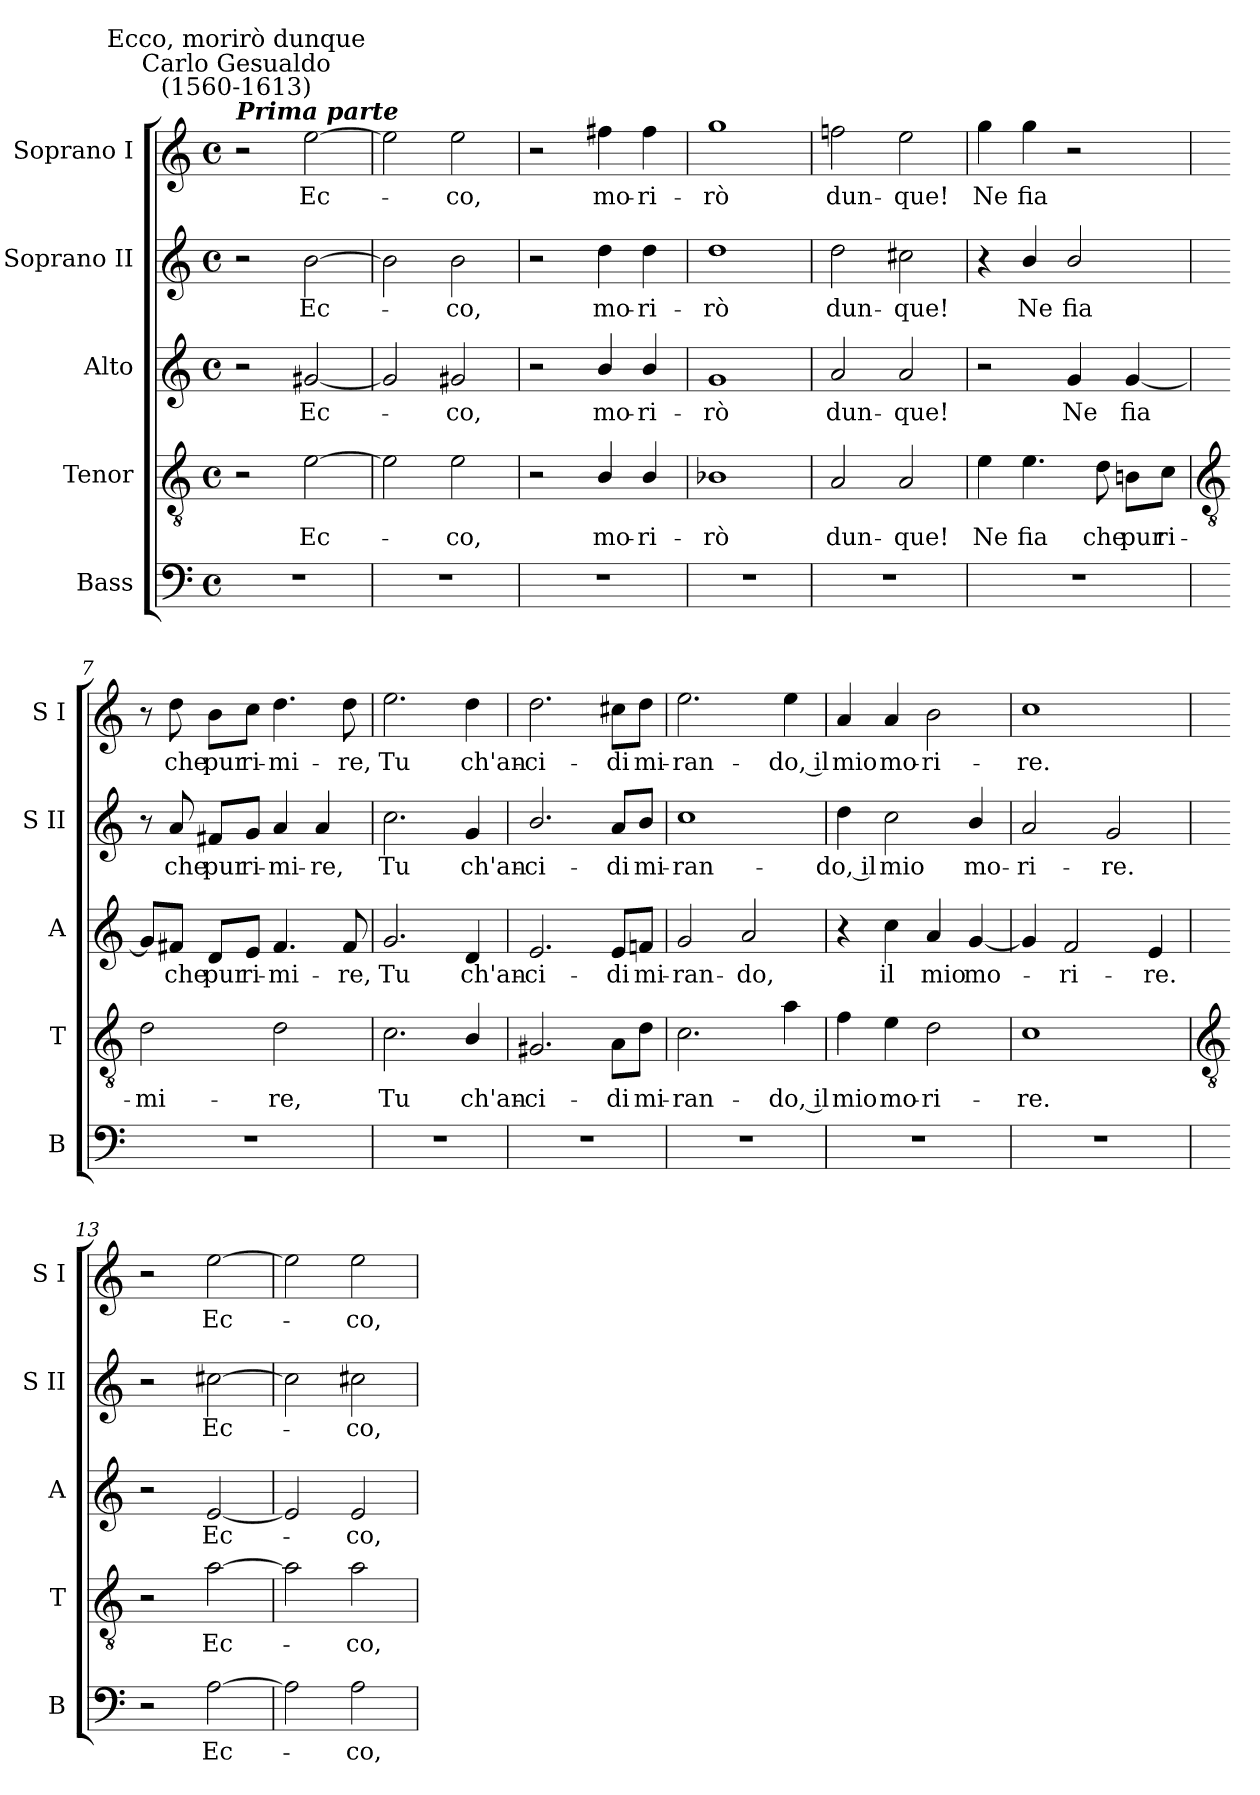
**kern	**text	**kern	**text	**kern	**text	**kern	**text	**kern	**text
*part5	*part5	*part4	*part4	*part3	*part3	*part2	*part2	*part1	*part1
*staff5	*staff5	*staff4	*staff4	*staff3	*staff3	*staff2	*staff2	*staff1	*staff1
*I"Bass	*	*I"Tenor	*	*I"Alto	*	*I"Soprano II	*	*I"Soprano I	*
*I'B	*	*I'T	*	*I'A	*	*I'S II	*	*I'S I	*
*clefF4	*	*clefGv2	*	*clefG2	*	*clefG2	*	*clefG2	*
*k[]	*	*k[]	*	*k[]	*	*k[]	*	*k[]	*
*C:	*	*C:	*	*C:	*	*C:	*	*C:	*
*M4/4	*	*M4/4	*	*M4/4	*	*M4/4	*	*M4/4	*
*met(c)	*	*met(c)	*	*met(c)	*	*met(c)	*	*met(c)	*
=1	=1	=1	=1	=1	=1	=1	=1	=1	=1
!	!	!	!	!	!	!	!	!LO:TX:a:Bi:t=Prima parte	!
!	!	!	!	!	!	!	!	!LO:TX:a:cj:t=Carlo Gesualdo\n(1560-1613)	!
!	!	!	!	!	!	!	!	!LO:TX:a:cj:t=Ecco, morirò dunque	!
1r	.	2r	.	2r	.	2r	.	2r	.
!	!	!	!LO:LY:b	!	!LO:LY:b	!	!LO:LY:b	!	!LO:LY:b
.	.	[2e	Ec-	[2g#X	Ec-	[2b	Ec-	[2ee	Ec-
=2	=2	=2	=2	=2	=2	=2	=2	=2	=2
1r	.	2e]	.	2g#]	.	2b]	.	2ee]	.
!	!	!	!LO:LY:b	!	!LO:LY:b	!	!LO:LY:b	!	!LO:LY:b
.	.	2e	co,	2g#	co,	2b	co,	2ee	co,
=3	=3	=3	=3	=3	=3	=3	=3	=3	=3
1r	.	2r	.	2r	.	2r	.	2r	.
!	!	!	!LO:LY:b	!	!LO:LY:b	!	!LO:LY:b	!	!LO:LY:b
.	.	4B/	mo-	4b/	mo-	4dd	mo-	4ff#X	mo-
!	!	!	!LO:LY:b	!	!LO:LY:b	!	!LO:LY:b	!	!LO:LY:b
.	.	4B/	-ri-	4b/	-ri-	4dd	-ri-	4ff#	-ri-
=4	=4	=4	=4	=4	=4	=4	=4	=4	=4
!	!	!	!LO:LY:b	!	!LO:LY:b	!	!LO:LY:b	!	!LO:LY:b
1r	.	1B-X	-rò	1g	-rò	1dd	-rò	1gg	-rò
=5	=5	=5	=5	=5	=5	=5	=5	=5	=5
!	!	!	!LO:LY:b	!	!LO:LY:b	!	!LO:LY:b	!	!LO:LY:b
1r	.	2A	dun-	2a	dun-	2dd	dun-	2ffn	dun-
!	!	!	!LO:LY:b	!	!LO:LY:b	!	!LO:LY:b	!	!LO:LY:b
.	.	2A	-que!	2a	-que!	2cc#X	-que!	2ee	-que!
=6	=6	=6	=6	=6	=6	=6	=6	=6	=6
!	!	!	!LO:LY:b	!	!	!	!	!	!LO:LY:b
1r	.	4e	Ne	2r	.	4r	.	4gg	Ne
!	!	!	!LO:LY:b	!	!	!	!LO:LY:b	!	!LO:LY:b
.	.	4.e	fia	.	.	4b/	Ne	4gg	fia
!	!	!	!	!	!LO:LY:b	!	!LO:LY:b	!	!
.	.	.	.	4g	Ne	2b/	fia	2r	.
!	!	!	!LO:LY:b	!	!	!	!	!	!
.	.	8d	che	.	.	.	.	.	.
!	!	!	!LO:LY:b	!	!LO:LY:b	!	!	!	!
.	.	8Bn\L	pur	[4g	fia	.	.	.	.
!	!	!	!LO:LY:b	!	!	!	!	!	!
.	.	8c\J	ri-	.	.	.	.	.	.
!!LO:LB:g=z
=7	=7	=7	=7	=7	=7	=7	=7	=7	=7
*	*	*clefGv2	*	*	*	*	*	*	*
!	!	!	!LO:LY:b	!	!	!	!	!	!
1r	.	2d	-mi-	8g/L]	.	8r	.	8r	.
!	!	!	!	!	!LO:LY:b	!	!LO:LY:b	!	!LO:LY:b
.	.	.	.	8f#X/J	che	8a	che	8dd	che
!	!	!	!	!	!LO:LY:b	!	!LO:LY:b	!	!LO:LY:b
.	.	.	.	8d/L	pur	8f#X/L	pur	8b\L	pur
!	!	!	!	!	!LO:LY:b	!	!LO:LY:b	!	!LO:LY:b
.	.	.	.	8e/J	ri-	8g/J	ri-	8cc\J	ri-
!	!	!	!LO:LY:b	!	!LO:LY:b	!	!LO:LY:b	!	!LO:LY:b
.	.	2d	-re,	4.f#	-mi-	4a	-mi-	4.dd	-mi-
!	!	!	!	!	!	!	!LO:LY:b	!	!
.	.	.	.	.	.	4a	-re,	.	.
!	!	!	!	!	!LO:LY:b	!	!	!	!LO:LY:b
.	.	.	.	8f#	-re,	.	.	8dd	-re,
=8	=8	=8	=8	=8	=8	=8	=8	=8	=8
!	!	!	!LO:LY:b	!	!LO:LY:b	!	!LO:LY:b	!	!LO:LY:b
1r	.	2.c	Tu	2.g	Tu	2.cc	Tu	2.ee	Tu
!	!	!	!LO:LY:b	!	!LO:LY:b	!	!LO:LY:b	!	!LO:LY:b
.	.	4B/	ch'an-	4d	ch'an-	4g	ch'an-	4dd	ch'an-
=9	=9	=9	=9	=9	=9	=9	=9	=9	=9
!	!	!	!LO:LY:b	!	!LO:LY:b	!	!LO:LY:b	!	!LO:LY:b
1r	.	2.G#X	-ci-	2.e	-ci-	2.b/	-ci-	2.dd	-ci-
!	!	!	!LO:LY:b	!	!LO:LY:b	!	!LO:LY:b	!	!LO:LY:b
.	.	8A\L	-di	8e/L	-di	8a/L	-di	8cc#X\L	-di
!	!	!	!LO:LY:b	!	!LO:LY:b	!	!LO:LY:b	!	!LO:LY:b
.	.	8d\J	mi-	8fn/J	mi-	8b/J	mi-	8dd\J	mi-
=10	=10	=10	=10	=10	=10	=10	=10	=10	=10
!	!	!	!LO:LY:b	!	!LO:LY:b	!	!LO:LY:b	!	!LO:LY:b
1r	.	2.c	-ran-	2g	-ran-	1cc	-ran-	2.ee	-ran-
!	!	!	!	!	!LO:LY:b	!	!	!	!
.	.	.	.	2a	-do,	.	.	.	.
!	!	!	!LO:LY:b	!	!	!	!	!	!LO:LY:b
.	.	4a	-do, il	.	.	.	.	4ee	-do, il
=11	=11	=11	=11	=11	=11	=11	=11	=11	=11
!	!	!	!LO:LY:b	!	!	!	!LO:LY:b	!	!LO:LY:b
1r	.	4f	mio	4r	.	4dd	-do, il	4a	mio
!	!	!	!LO:LY:b	!	!LO:LY:b	!	!LO:LY:b	!	!LO:LY:b
.	.	4e	mo-	4cc	il	2cc	mio	4a	mo-
!	!	!	!LO:LY:b	!	!LO:LY:b	!	!	!	!LO:LY:b
.	.	2d	-ri-	4a	mio	.	.	2b	-ri-
!	!	!	!	!	!LO:LY:b	!	!LO:LY:b	!	!
.	.	.	.	[4g	mo-	4b/	mo-	.	.
=12	=12	=12	=12	=12	=12	=12	=12	=12	=12
!	!	!	!LO:LY:b	!	!	!	!LO:LY:b	!	!LO:LY:b
1r	.	1c	-re.	4g]	.	2a	-ri-	1cc	-re.
!	!	!	!	!	!LO:LY:b	!	!	!	!
.	.	.	.	2f	ri-	.	.	.	.
!	!	!	!	!	!	!	!LO:LY:b	!	!
.	.	.	.	.	.	2g	-re.	.	.
!	!	!	!	!	!LO:LY:b	!	!	!	!
.	.	.	.	4e	-re.	.	.	.	.
!!LO:LB:g=z
=13	=13	=13	=13	=13	=13	=13	=13	=13	=13
*	*	*clefGv2	*	*	*	*	*	*	*
2r	.	2r	.	2r	.	2r	.	2r	.
!	!LO:LY:b	!	!LO:LY:b	!	!LO:LY:b	!	!LO:LY:b	!	!LO:LY:b
[2A	Ec-	[2a	Ec-	[2e	Ec-	[2cc#X	Ec-	[2ee	Ec-
=14	=14	=14	=14	=14	=14	=14	=14	=14	=14
2A]	.	2a]	.	2e]	.	2cc#]	.	2ee]	.
!	!LO:LY:b	!	!LO:LY:b	!	!LO:LY:b	!	!LO:LY:b	!	!LO:LY:b
2A	co,	2a	co,	2e	co,	2cc#	co,	2ee	co,
=	=	=	=	=	=	=	=	=	=
*-	*-	*-	*-	*-	*-	*-	*-	*-	*-
